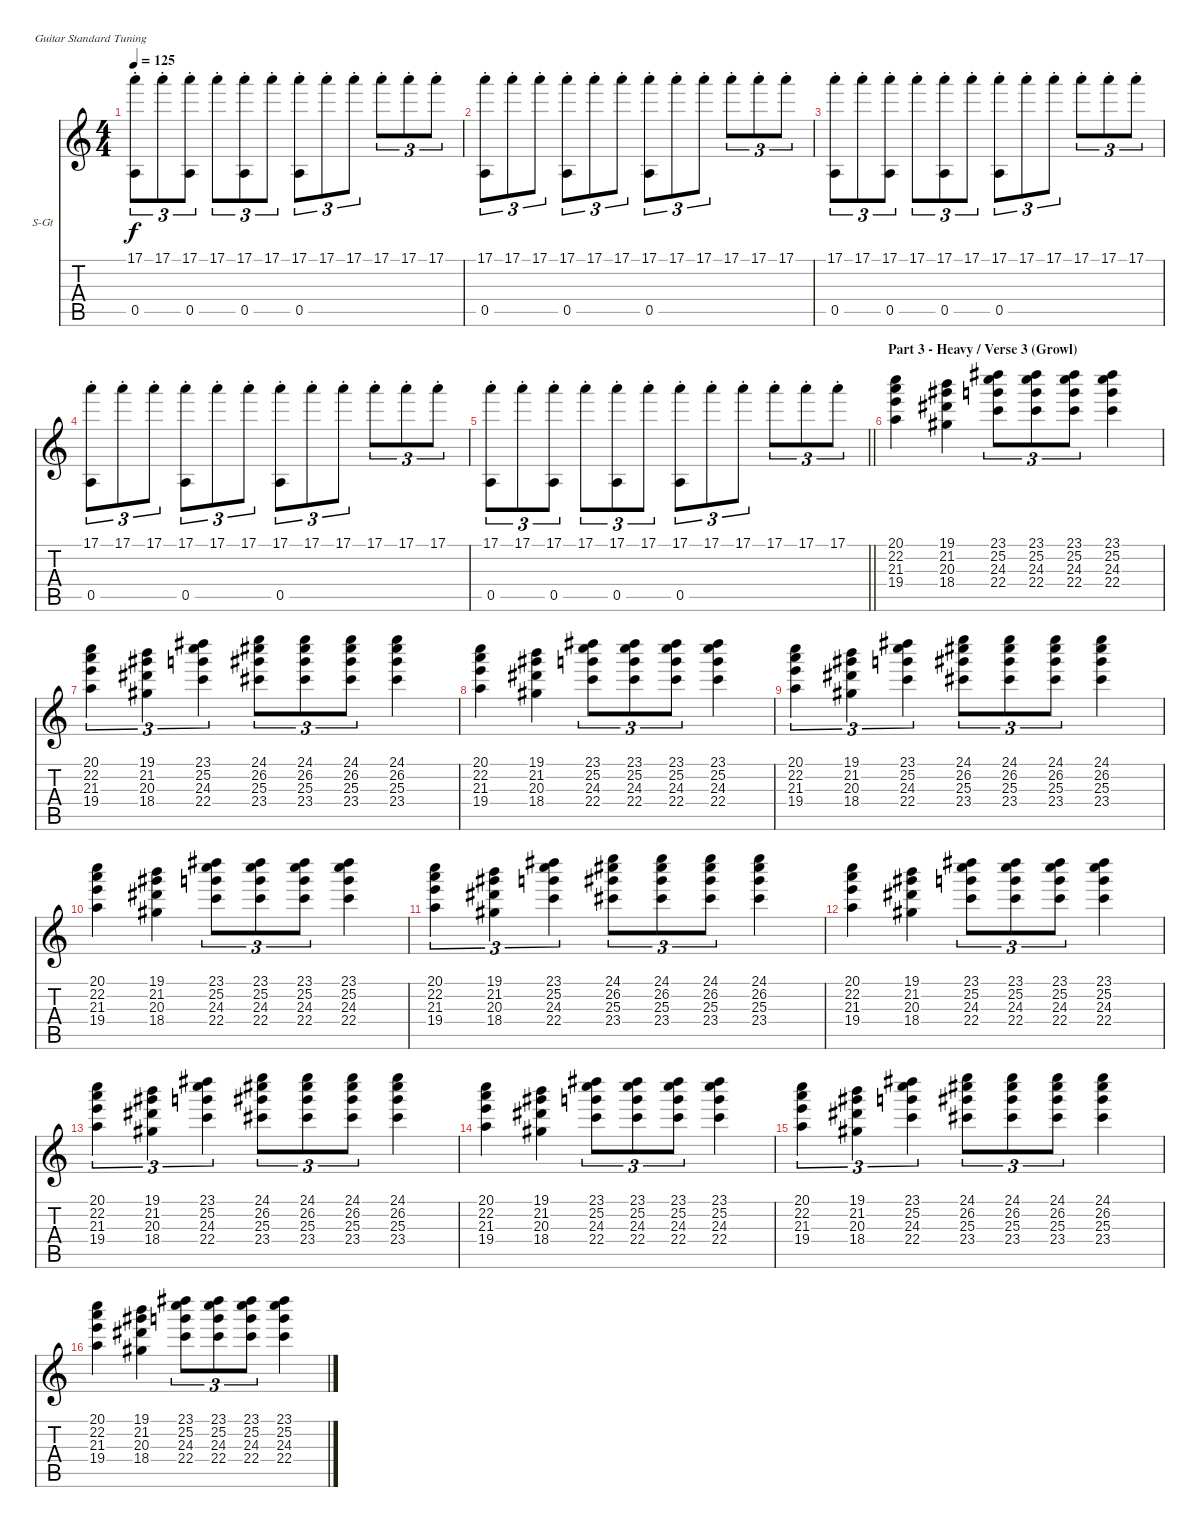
\bracketExtendMode nobrackets
\firstSystemTrackNameOrientation horizontal
\otherSystemsTrackNameOrientation horizontal
\track ("Per Wilberg" "S-Gt") {instrument percussiveorgan}
\staff {score tabs}
\tuning (E4 B3 G3 D3 A2 E2)
\displaytranspose 12
\ts (4 4)
\tempo 125
\clef g2
\ks c
(17.1{st} 0.5).8{tu (3 2) dy f} 17.1{st}.8{tu (3 2)} (17.1{st} 0.5).8{tu (3 2)} 17.1{st}.8{tu (3 2)} (17.1{st} 0.5).8{tu (3 2)} 17.1{st}.8{tu (3 2)} (17.1{st} 0.5).8{tu (3 2)} 17.1{st}.8{tu (3 2)} 17.1{st}.8{tu (3 2)} 17.1{st}.8{tu (3 2)} 17.1{st}.8{tu (3 2)} 17.1{st}.8{tu (3 2)} |
(17.1{st} 0.5).8{tu (3 2)} 17.1{st}.8{tu (3 2)} 17.1{st}.8{tu (3 2)} (17.1{st} 0.5).8{tu (3 2)} 17.1{st}.8{tu (3 2)} 17.1{st}.8{tu (3 2)} (17.1{st} 0.5).8{tu (3 2)} 17.1{st}.8{tu (3 2)} 17.1{st}.8{tu (3 2)} 17.1{st}.8{tu (3 2)} 17.1{st}.8{tu (3 2)} 17.1{st}.8{tu (3 2)} |
(17.1{st} 0.5).8{tu (3 2)} 17.1{st}.8{tu (3 2)} (17.1{st} 0.5).8{tu (3 2)} 17.1{st}.8{tu (3 2)} (17.1{st} 0.5).8{tu (3 2)} 17.1{st}.8{tu (3 2)} (17.1{st} 0.5).8{tu (3 2)} 17.1{st}.8{tu (3 2)} 17.1{st}.8{tu (3 2)} 17.1{st}.8{tu (3 2)} 17.1{st}.8{tu (3 2)} 17.1{st}.8{tu (3 2)} |
(17.1{st} 0.5).8{tu (3 2)} 17.1{st}.8{tu (3 2)} 17.1{st}.8{tu (3 2)} (17.1{st} 0.5).8{tu (3 2)} 17.1{st}.8{tu (3 2)} 17.1{st}.8{tu (3 2)} (17.1{st} 0.5).8{tu (3 2)} 17.1{st}.8{tu (3 2)} 17.1{st}.8{tu (3 2)} 17.1{st}.8{tu (3 2)} 17.1{st}.8{tu (3 2)} 17.1{st}.8{tu (3 2)} |
\barLineRight lightlight
(17.1{st} 0.5).8{tu (3 2)} 17.1{st}.8{tu (3 2)} (17.1{st} 0.5).8{tu (3 2)} 17.1{st}.8{tu (3 2)} (17.1{st} 0.5).8{tu (3 2)} 17.1{st}.8{tu (3 2)} (17.1{st} 0.5).8{tu (3 2)} 17.1{st}.8{tu (3 2)} 17.1{st}.8{tu (3 2)} 17.1{st}.8{tu (3 2)} 17.1{st}.8{tu (3 2)} 17.1{st}.8{tu (3 2)} |
\section ("" "Part 3 - Heavy / Verse 3 (Growl)")
(20.1 22.2 21.3 19.4).4 (19.1 21.2 20.3 18.4).4 (23.1 25.2 24.3 22.4).8{tu (3 2)} (23.1 25.2 24.3 22.4).8{tu (3 2)} (23.1 25.2 24.3 22.4).8{tu (3 2)} (23.1 25.2 24.3 22.4).4 |
(20.1 22.2 21.3 19.4).4{tu (3 2)} (19.1 21.2 20.3 18.4).4{tu (3 2)} (23.1 25.2 24.3 22.4).4{tu (3 2)} (24.1 26.2 25.3 23.4).8{tu (3 2)} (24.1 26.2 25.3 23.4).8{tu (3 2)} (24.1 26.2 25.3 23.4).8{tu (3 2)} (24.1 26.2 25.3 23.4).4 |
(20.1 22.2 21.3 19.4).4 (19.1 21.2 20.3 18.4).4 (23.1 25.2 24.3 22.4).8{tu (3 2)} (23.1 25.2 24.3 22.4).8{tu (3 2)} (23.1 25.2 24.3 22.4).8{tu (3 2)} (23.1 25.2 24.3 22.4).4 |
(20.1 22.2 21.3 19.4).4{tu (3 2)} (19.1 21.2 20.3 18.4).4{tu (3 2)} (23.1 25.2 24.3 22.4).4{tu (3 2)} (24.1 26.2 25.3 23.4).8{tu (3 2)} (24.1 26.2 25.3 23.4).8{tu (3 2)} (24.1 26.2 25.3 23.4).8{tu (3 2)} (24.1 26.2 25.3 23.4).4 |
(20.1 22.2 21.3 19.4).4 (19.1 21.2 20.3 18.4).4 (23.1 25.2 24.3 22.4).8{tu (3 2)} (23.1 25.2 24.3 22.4).8{tu (3 2)} (23.1 25.2 24.3 22.4).8{tu (3 2)} (23.1 25.2 24.3 22.4).4 |
(20.1 22.2 21.3 19.4).4{tu (3 2)} (19.1 21.2 20.3 18.4).4{tu (3 2)} (23.1 25.2 24.3 22.4).4{tu (3 2)} (24.1 26.2 25.3 23.4).8{tu (3 2)} (24.1 26.2 25.3 23.4).8{tu (3 2)} (24.1 26.2 25.3 23.4).8{tu (3 2)} (24.1 26.2 25.3 23.4).4 |
(20.1 22.2 21.3 19.4).4 (19.1 21.2 20.3 18.4).4 (23.1 25.2 24.3 22.4).8{tu (3 2)} (23.1 25.2 24.3 22.4).8{tu (3 2)} (23.1 25.2 24.3 22.4).8{tu (3 2)} (23.1 25.2 24.3 22.4).4 |
(20.1 22.2 21.3 19.4).4{tu (3 2)} (19.1 21.2 20.3 18.4).4{tu (3 2)} (23.1 25.2 24.3 22.4).4{tu (3 2)} (24.1 26.2 25.3 23.4).8{tu (3 2)} (24.1 26.2 25.3 23.4).8{tu (3 2)} (24.1 26.2 25.3 23.4).8{tu (3 2)} (24.1 26.2 25.3 23.4).4 |
(20.1 22.2 21.3 19.4).4 (19.1 21.2 20.3 18.4).4 (23.1 25.2 24.3 22.4).8{tu (3 2)} (23.1 25.2 24.3 22.4).8{tu (3 2)} (23.1 25.2 24.3 22.4).8{tu (3 2)} (23.1 25.2 24.3 22.4).4 |
(20.1 22.2 21.3 19.4).4{tu (3 2)} (19.1 21.2 20.3 18.4).4{tu (3 2)} (23.1 25.2 24.3 22.4).4{tu (3 2)} (24.1 26.2 25.3 23.4).8{tu (3 2)} (24.1 26.2 25.3 23.4).8{tu (3 2)} (24.1 26.2 25.3 23.4).8{tu (3 2)} (24.1 26.2 25.3 23.4).4 |
(20.1 22.2 21.3 19.4).4 (19.1 21.2 20.3 18.4).4 (23.1 25.2 24.3 22.4).8{tu (3 2)} (23.1 25.2 24.3 22.4).8{tu (3 2)} (23.1 25.2 24.3 22.4).8{tu (3 2)} (23.1 25.2 24.3 22.4).4
